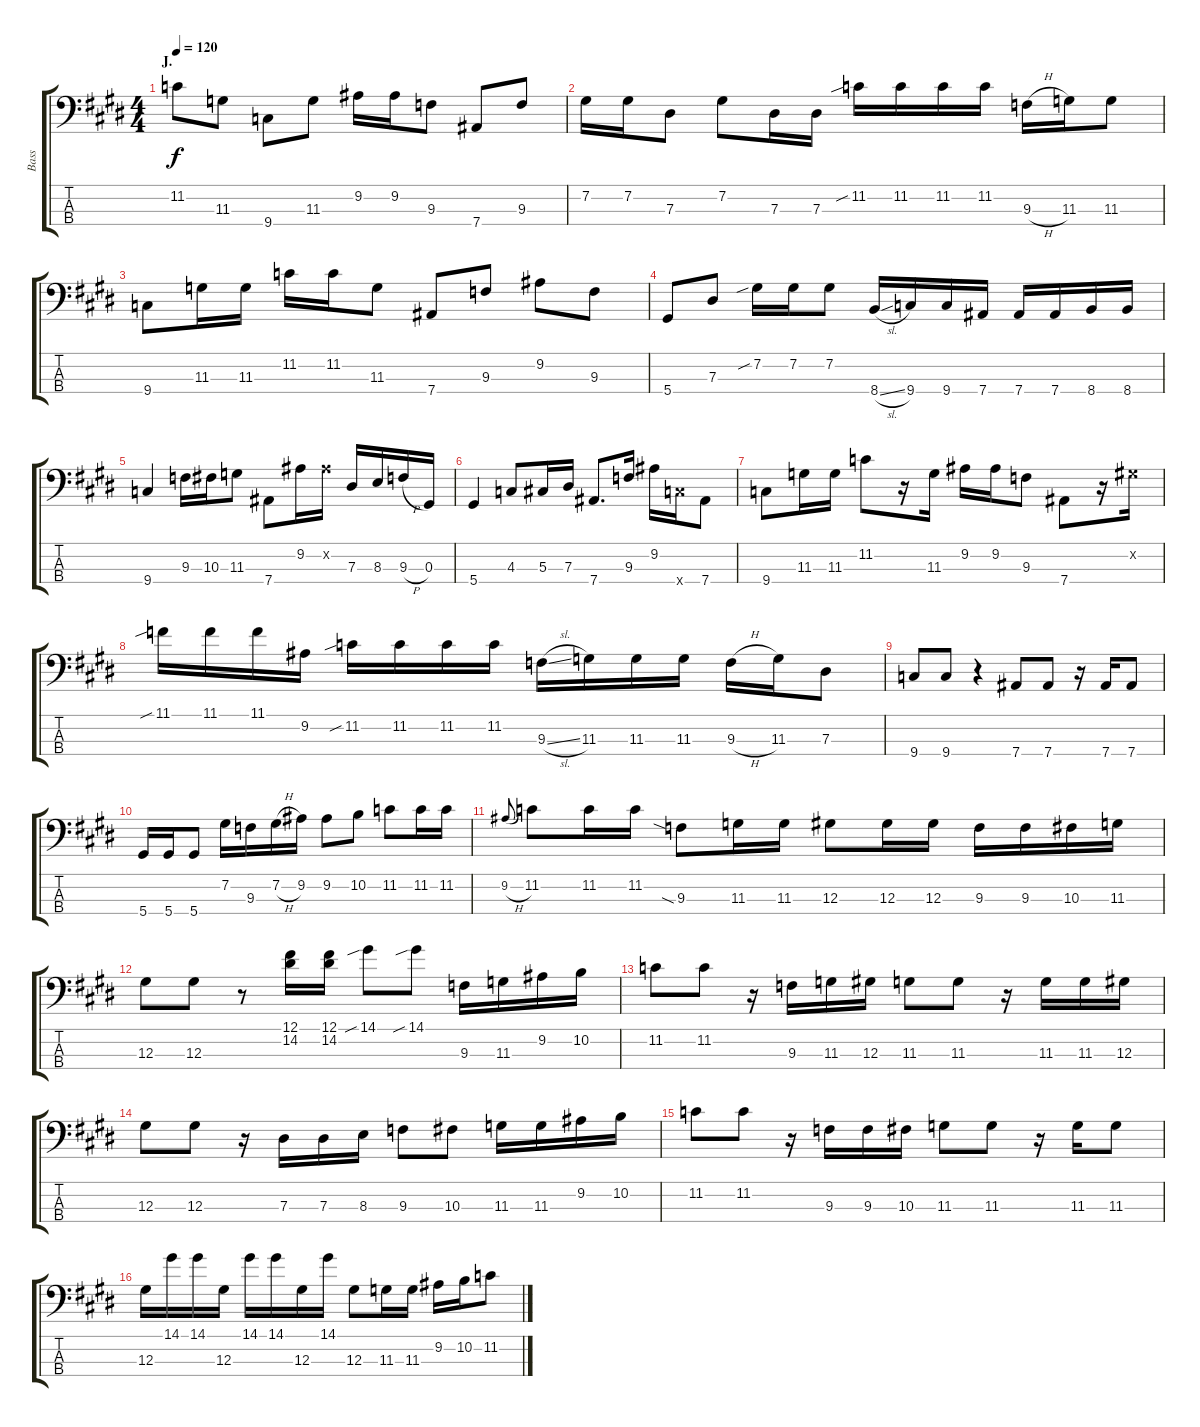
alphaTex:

\track ("Bass" "Bass") {instrument electricbassfinger}
\staff {score tabs}
\tuning (Gb2 Db2 Ab1 Eb1) {hide}
\ts (4 4)
\section ("" "J.")
\tempo 120
\clef f4
\ks e
11.2.8{dy f} 11.3.8 9.4.8 11.3.8 9.2.16 9.2.16 9.3.8 7.4.8 9.3.8 |
7.2.16 7.2.16 7.3.8 7.2.8 7.3.16 7.3.16 11.2{sib}.16 11.2.16 11.2.16 11.2.16 9.3{h}.16 11.3.16 11.3.8 |
9.4.8 11.3.16 11.3.16 11.2.16 11.2.16 11.3.8 7.4.8 9.3.8 9.2.8 9.3.8 |
5.4.8 7.3.8 7.2{sib}.16 7.2.16 7.2.8 8.4{sl}.16 9.4.16 9.4.16 7.4.16 7.4.16 7.4.16 8.4.16 8.4.16 |
9.4.4 9.3.16 10.3.16 11.3.8 7.4.8 9.2.16 9.2{x}.16 7.3.16 8.3.16 9.3{h}.16 0.3.16 |
5.4.4 4.3.8 5.3.16 7.3.16 7.4.8{d} 9.3.16 9.2.16 9.4{x}.16 7.4.8 |
9.4.8 11.3.16 11.3.16 11.2.8 r.16 11.3.16 9.2.16 9.2.16 9.3.8 7.4.8 r.16 7.2{x}.16 |
11.1{sib}.16 11.1.16 11.1.16 9.2.16 11.2{sib}.16 11.2.16 11.2.16 11.2.16 9.3{sl}.16 11.3.16 11.3.16 11.3.16 9.3{h}.16 11.3.16 7.3.8 |
9.4.8 9.4.8 r.4 7.4.8 7.4.8 r.16 7.4.16 7.4.8 |
5.4.16 5.4.16 5.4.8 7.2.16 9.3.16 7.2{h}.16 9.2.16 9.2.8 10.2.8 11.2.8 11.2.16 11.2.16 |
9.2{h}.8{gr onbeat} 11.2.8 11.2.16 11.2.16 9.3{sia}.8 11.3.16 11.3.16 12.3.8 12.3.16 12.3.16 9.3.16 9.3.16 10.3.16 11.3.16 |
12.3.8 12.3.8 r.8 (12.1 14.2).16 (12.1 14.2).16 14.1{sib}.8 14.1{sib}.8 9.3.16 11.3.16 9.2.16 10.2.16 |
11.2.8 11.2.8 r.16 9.3.16 11.3.16 12.3.16 11.3.8 11.3.8 r.16 11.3.16 11.3.16 12.3.16 |
12.3.8 12.3.8 r.16 7.3.16 7.3.16 8.3.16 9.3.8 10.3.8 11.3.16 11.3.16 9.2.16 10.2.16 |
11.2.8 11.2.8 r.16 9.3.16 9.3.16 10.3.16 11.3.8 11.3.8 r.16 11.3.16 11.3.8 |
12.3.16 14.1.16 14.1.16 12.3.16 14.1.16 14.1.16 12.3.16 14.1.16 12.3.8 11.3.16 11.3.16 9.2.16 10.2.16 11.2.8
